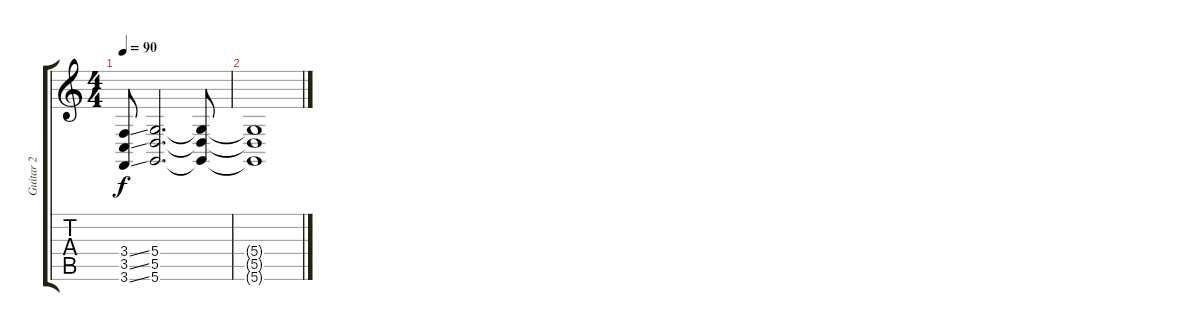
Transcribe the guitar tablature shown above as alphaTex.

\track ("Guitar 2" "Guitar 2") {instrument lead2sawtooth}
\staff {score tabs}
\tuning (E4 B3 G3 D3 A2 D2) {hide}
\ts (4 4)
\tempo 90
\clef g2
\ks c
(3.4{ss t} 3.5{ss t} 3.6{ss t}).8{dy f} (5.4 5.5 5.6).2{d} (5.4{t} 5.5{t} 5.6{t}).8 |
(5.4{t} 5.5{t} 5.6{t}).1
